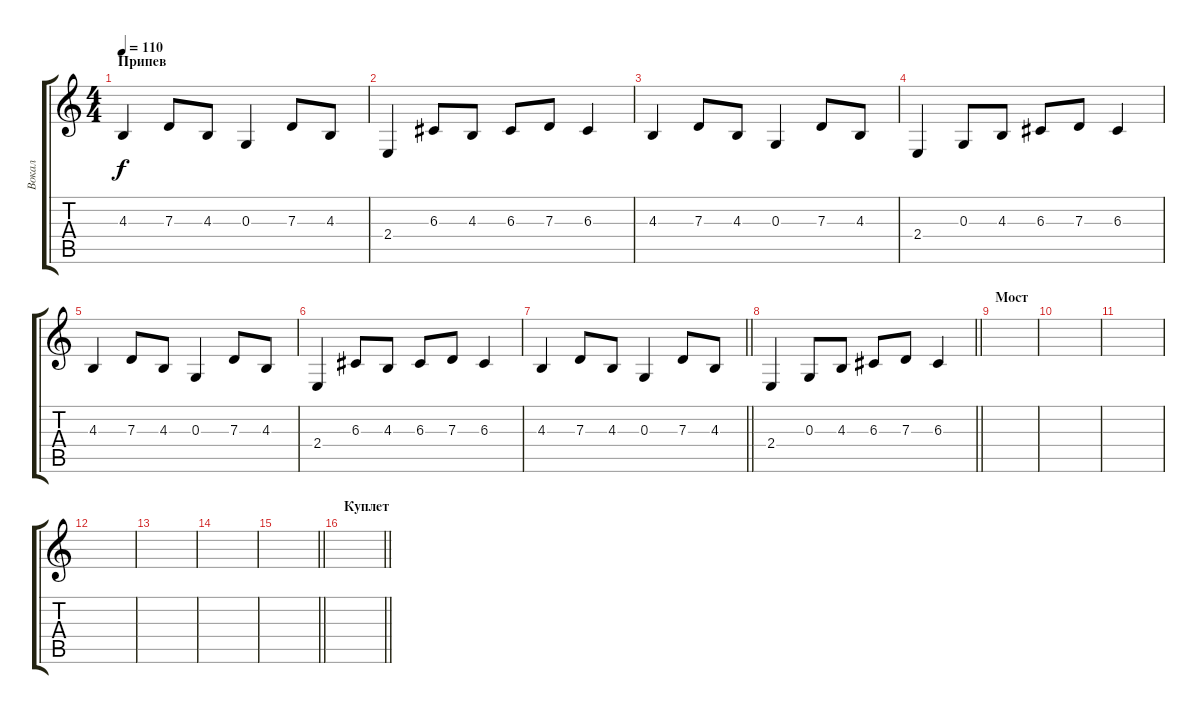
\track ("Вокал" "Вокал") {instrument lead5charang}
\staff {score tabs}
\tuning (E4 B3 G3 D3 A2 E2) {hide}
\ts (4 4)
\section ("" "Припев ")
\tempo 110
\clef g2
\ks c
4.3.4{dy f} 7.3.8 4.3.8 0.3.4 7.3.8 4.3.8 |
2.4.4 6.3.8 4.3.8 6.3.8 7.3.8 6.3.4 |
4.3.4 7.3.8 4.3.8 0.3.4 7.3.8 4.3.8 |
2.4.4 0.3.8 4.3.8 6.3.8 7.3.8 6.3.4 |
4.3.4 7.3.8 4.3.8 0.3.4 7.3.8 4.3.8 |
2.4.4 6.3.8 4.3.8 6.3.8 7.3.8 6.3.4 |
\barLineRight lightlight
4.3.4 7.3.8 4.3.8 0.3.4 7.3.8 4.3.8 |
\barLineRight lightlight
2.4.4 0.3.8 4.3.8 6.3.8 7.3.8 6.3.4 |
\section ("" "Мост")
|
|
|
|
|
|
\barLineRight lightlight
|
\section ("" "Куплет")
\barLineRight lightlight
